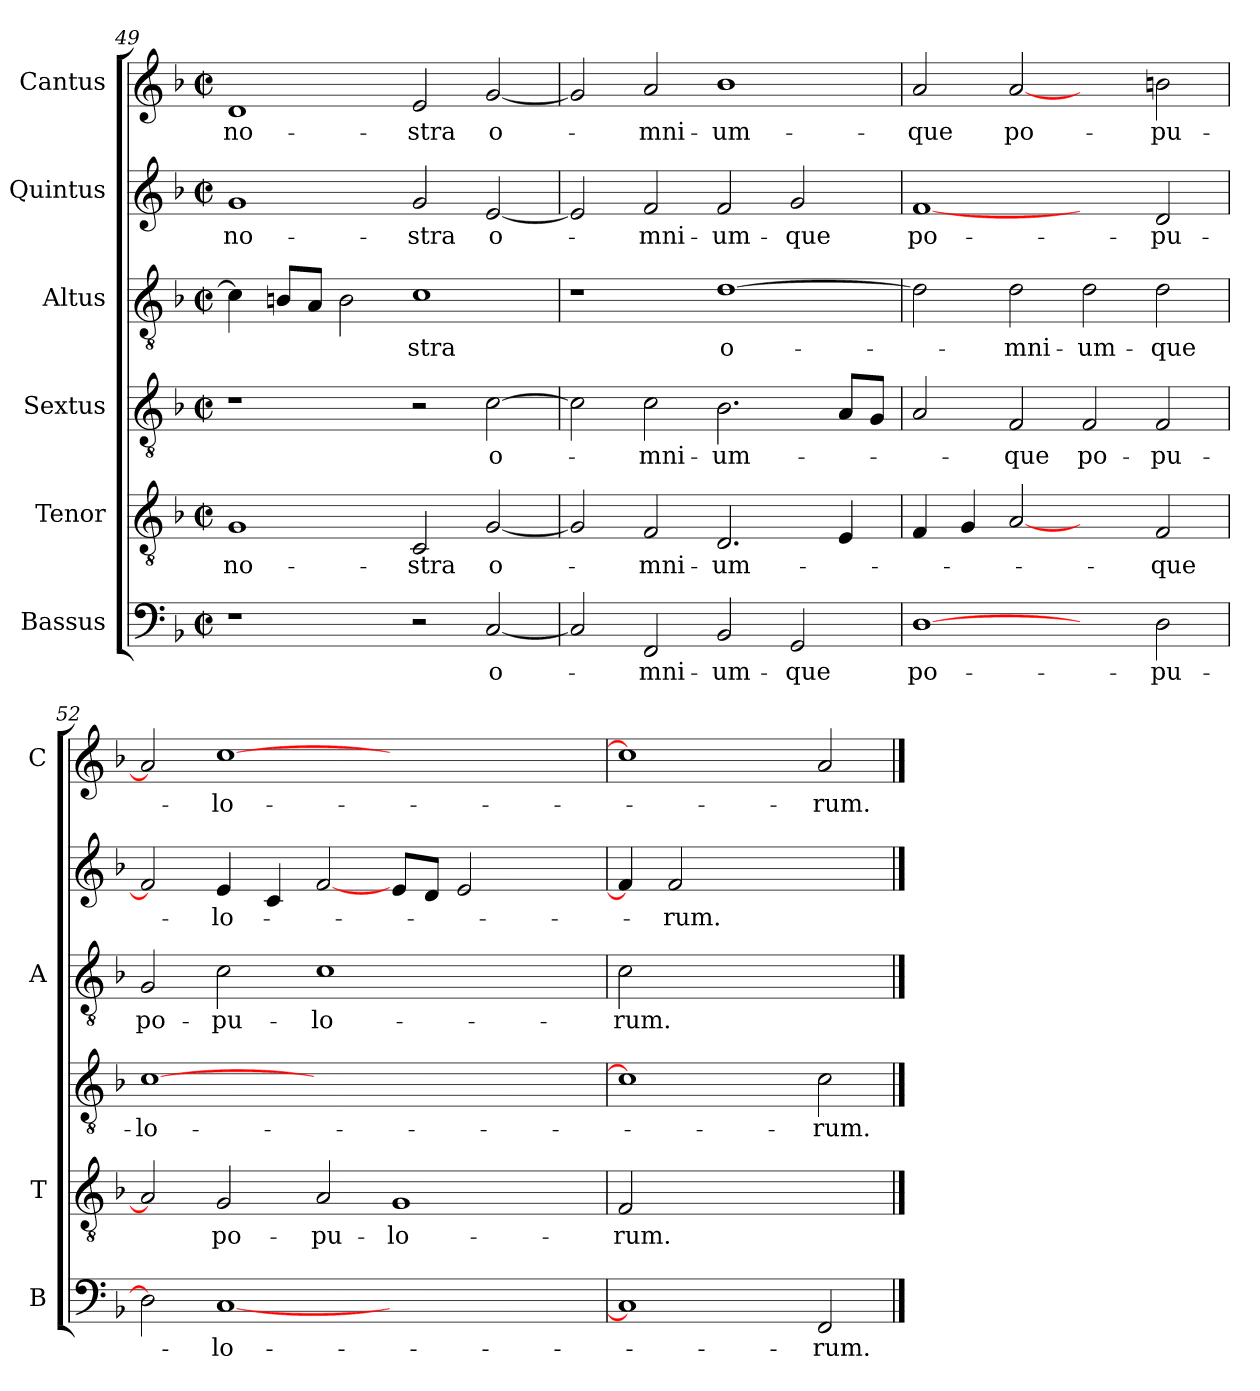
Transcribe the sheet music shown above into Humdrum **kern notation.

**kern	**text	**kern	**text	**kern	**text	**kern	**text	**kern	**text	**kern	**text
*part6	*part6	*part5	*part5	*part4	*part4	*part3	*part3	*part2	*part2	*part1	*part1
*staff6	*staff6	*staff5	*staff5	*staff4	*staff4	*staff3	*staff3	*staff2	*staff2	*staff1	*staff1
*I"Bassus	*	*I"Tenor	*	*I"Sextus	*	*I"Altus	*	*I"Quintus	*	*I"Cantus	*
*I'B	*	*I'T	*	*	*	*I'A	*	*	*	*I'C	*
*clefF4	*	*clefGv2	*	*clefGv2	*	*clefGv2	*	*clefG2	*	*clefG2	*
*k[b-]	*	*k[b-]	*	*k[b-]	*	*k[b-]	*	*k[b-]	*	*k[b-]	*
*F:	*	*F:	*	*F:	*	*F:	*	*F:	*	*F:	*
*M2/2	*	*M2/2	*	*M2/2	*	*M2/2	*	*M2/2	*	*M2/2	*
*met(c|)	*	*met(c|)	*	*met(c|)	*	*met(c|)	*	*met(c|)	*	*met(c|)	*
=49	=49	=49	=49	=49	=49	=49	=49	=49	=49	=49	=49
1r	.	1G	no-	1r	.	4c\]	.	1g	no-	1d	no-
.	.	.	.	.	.	8Bn/L	.	.	.	.	.
.	.	.	.	.	.	8A/J	.	.	.	.	.
.	.	.	.	.	.	2B\	.	.	.	.	.
2r	.	2C/	-stra	2r	.	1c	-stra	2g/	-stra	2e/	-stra
[2C/	o-	[2G/	o-	[2c\	o-	.	.	[2e/	o-	[2g/	o-
=50	=50	=50	=50	=50	=50	=50	=50	=50	=50	=50	=50
2C/]	.	2G/]	.	2c\]	.	1r	.	2e/]	.	2g/]	.
2FF/	-mni-	2F/	-mni-	2c\	-mni-	.	.	2f/	-mni-	2a/	-mni-
2BB-/	-um-	2.D/	-um-	2.B-\	-um-	[1d	o-	2f/	-um-	1b-	-um-
2GG/	-que	.	.	.	.	.	.	2g/	-que	.	.
.	.	4E/	.	8A/L	.	.	.	.	.	.	.
.	.	.	.	8G/J	.	.	.	.	.	.	.
!!LO:LB:g=z
=51	=51	=51	=51	=51	=51	=51	=51	=51	=51	=51	=51
[1D	po-	4F/	.	2A/	.	2d\]	.	[1f	po-	2a/	-que
.	.	4G/	.	.	.	.	.	.	.	.	.
.	.	[2A	.	2F/	-que	2d\	-mni-	.	.	[2a	po-
2ryy	.	2ryy	.	2F/	po-	2d\	-um-	2ryy	.	2ryy	.
2D\	-pu-	2F/	-que	2F/	-pu-	2d\	-que	2d/	-pu-	2bn\	-pu-
=52	=52	=52	=52	=52	=52	=52	=52	=52	=52	=52	=52
2D]	.	2A]	.	[1c	-lo-	2G/	po-	2f]	.	2a]	.
[1C	-lo-	2G/	po-	.	.	2c\	-pu-	4e/	-lo-	[1cc	-lo-
.	.	.	.	.	.	.	.	4c/	.	.	.
.	.	2A/	-pu-	1.ryy	.	1c	-lo-	[2f/	.	.	.
1ryy	.	1G	-lo-	.	.	.	.	8e/L	.	1ryy	.
.	.	.	.	.	.	.	.	8d/J	.	.	.
.	.	.	.	.	.	.	.	2e/	.	.	.
.	.	.	.	.	.	2ryy	.	.	.	.	.
.	.	.	.	.	.	.	.	4ryy	.	.	.
=53	=53	=53	=53	=53	=53	=53	=53	=53	=53	=53	=53
1C]	.	2F/	-rum.	1c]	.	2c\	-rum.	4f/]	.	1cc]	.
.	.	.	.	.	.	.	.	2f/	-rum.	.	.
.	.	1ryy	.	.	.	1ryy	.	.	.	.	.
.	.	.	.	.	.	.	.	2.ryy	.	.	.
2FF/	-rum.	.	.	2c\	-rum.	.	.	.	.	2a/	-rum.
==	==	==	==	==	==	==	==	==	==	==	==
*-	*-	*-	*-	*-	*-	*-	*-	*-	*-	*-	*-
